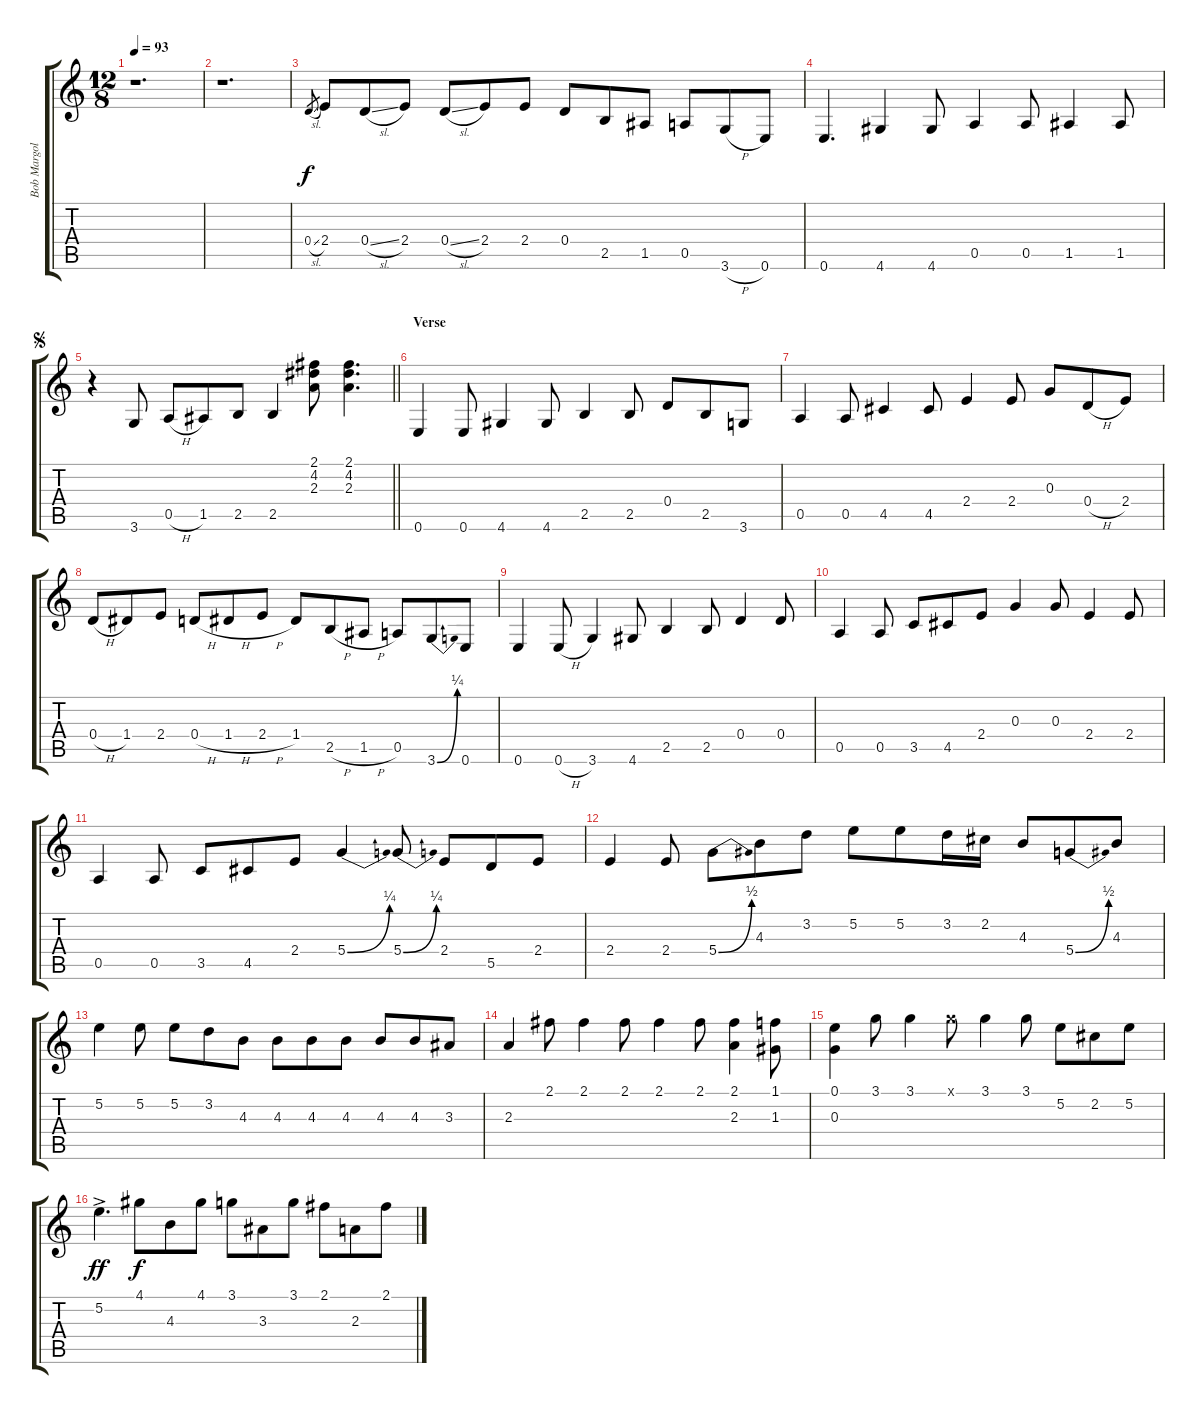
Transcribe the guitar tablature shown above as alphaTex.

\track ("Bob Margolin- Gtr 3" "Bob Margol") {instrument acousticguitarsteel}
\staff {score tabs}
\tuning (E4 B3 G3 D3 A2 E2) {hide}
\ts (12 8)
\tempo 93
\clef g2
\ks c
r.1{d dy f instrument acousticguitarsteel} |
r.1{d} |
0.4{sl}.8{gr} 2.4.8 0.4{sl}.8 2.4.8 0.4{sl}.8 2.4.8 2.4.8 0.4.8 2.5.8 1.5.8 0.5.8 3.6{h}.8 0.6.8 |
0.6.4{d} 4.6.4 4.6.8 0.5.4 0.5.8 1.5.4 1.5.8 |
\jump segno
\barLineRight lightlight
r.4 3.6.8 0.5{h}.8 1.5.8 2.5.8 2.5.4 (2.1 4.2 2.3).8 (2.1 4.2 2.3).4{d} |
\section ("" "Verse")
0.6.4 0.6.8 4.6.4 4.6.8 2.5.4 2.5.8 0.4.8 2.5.8 3.6.8 |
0.5.4 0.5.8 4.5.4 4.5.8 2.4.4 2.4.8 0.3.8 0.4{h}.8 2.4.8 |
0.4{h}.8 1.4.8 2.4.8 0.4{h}.8 1.4{h}.8 2.4{h}.8 1.4.8 2.5{h}.8 1.5{h}.8 0.5.8 3.6{be (bend 0 0 60 1)}.8 0.6.8 |
0.6.4 0.6{h}.8 3.6.4 4.6.8 2.5.4 2.5.8 0.4.4 0.4.8 |
0.5.4 0.5.8 3.5.8 4.5.8 2.4.8 0.3.4 0.3.8 2.4.4 2.4.8 |
0.5.4 0.5.8 3.5.8 4.5.8 2.4.8 5.4{be (bend 0 0 60 1)}.4 5.4{be (bend 0 0 60 1)}.8 2.4.8 5.5.8 2.4.8 |
2.4.4 2.4.8 5.4{be (bend 0 0 60 2)}.8 4.3.8 3.2.8 5.2.8 5.2.8 3.2.16 2.2.16 4.3.8 5.4{be (bend 0 0 60 2)}.8 4.3.8 |
5.2.4 5.2.8 5.2.8 3.2.8 4.3.8 4.3.8 4.3.8 4.3.8 4.3.8 4.3.8 3.3.8 |
2.3.4 2.1.8 2.1.4 2.1.8 2.1.4 2.1.8 (2.1 2.3).4 (1.1 1.3).8 |
(0.1 0.3).4 3.1.8 3.1.4 3.1{x}.8 3.1.4 3.1.8 5.2.8 2.2.8 5.2.8 |
5.2{ac}.4{d dy ff} 4.1.8{dy f} 4.3.8 4.1.8 3.1.8 3.3.8 3.1.8 2.1.8 2.3.8 2.1.8
